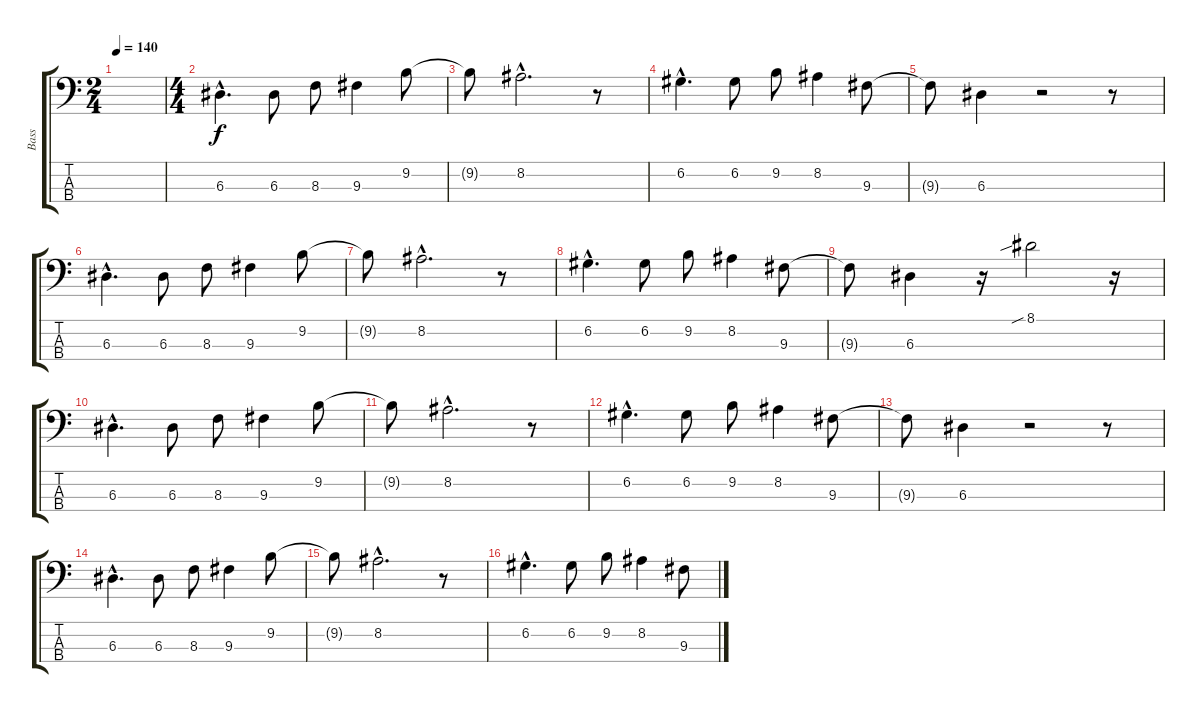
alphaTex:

\track ("Bass" "Bass") {instrument synthbass1}
\staff {score tabs}
\tuning (G2 D2 A1 Eb1) {hide}
\ts (2 4)
\tempo 140
\clef f4
\ks c
|
\ts (4 4)
6.3{hac}.4{d} 6.3.8 8.3.8 9.3.4 9.2.8 |
9.2{t}.8 8.2{hac}.2{d} r.8 |
6.2{hac}.4{d} 6.2.8 9.2.8 8.2.4 9.3.8 |
9.3{t}.8 6.3.4 r.2 r.8 |
6.3{hac}.4{d} 6.3.8 8.3.8 9.3.4 9.2.8 |
9.2{t}.8 8.2{hac}.2{d} r.8 |
6.2{hac}.4{d} 6.2.8 9.2.8 8.2.4 9.3.8 |
9.3{t}.8 6.3.4 r.16 8.1{sib}.2 r.16 |
6.3{hac}.4{d} 6.3.8 8.3.8 9.3.4 9.2.8 |
9.2{t}.8 8.2{hac}.2{d} r.8 |
6.2{hac}.4{d} 6.2.8 9.2.8 8.2.4 9.3.8 |
9.3{t}.8 6.3.4 r.2 r.8 |
6.3{hac}.4{d} 6.3.8 8.3.8 9.3.4 9.2.8 |
9.2{t}.8 8.2{hac}.2{d} r.8 |
6.2{hac}.4{d} 6.2.8 9.2.8 8.2.4 9.3.8
